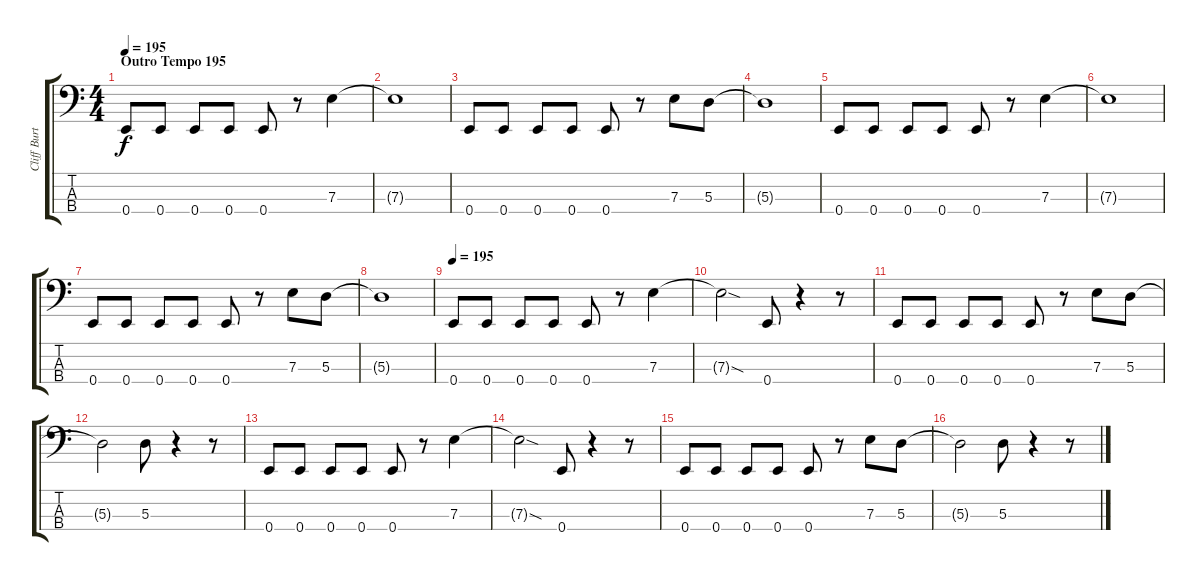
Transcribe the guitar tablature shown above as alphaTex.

\track ("Cliff Burton (Bass)" "Cliff Burt") {instrument electricbassfinger}
\staff {score tabs}
\tuning (G2 D2 A1 E1) {hide}
\ts (4 4)
\section ("" "Outro Tempo 195")
\tempo 195
\clef f4
\ks c
0.4.8{dy f} 0.4.8 0.4.8 0.4.8 0.4.8 r.8 7.3.4 |
7.3{t}.1 |
0.4.8 0.4.8 0.4.8 0.4.8 0.4.8 r.8 7.3.8 5.3.8 |
5.3{t}.1 |
0.4.8 0.4.8 0.4.8 0.4.8 0.4.8 r.8 7.3.4 |
7.3{t}.1 |
0.4.8 0.4.8 0.4.8 0.4.8 0.4.8 r.8 7.3.8 5.3.8 |
5.3{t}.1 |
\tempo 195
0.4.8 0.4.8 0.4.8 0.4.8 0.4.8 r.8 7.3.4 |
7.3{sod t}.2 0.4.8 r.4 r.8 |
0.4.8 0.4.8 0.4.8 0.4.8 0.4.8 r.8 7.3.8 5.3.8 |
5.3{t}.2 5.3.8 r.4 r.8 |
0.4.8 0.4.8 0.4.8 0.4.8 0.4.8 r.8 7.3.4 |
7.3{sod t}.2 0.4.8 r.4 r.8 |
0.4.8 0.4.8 0.4.8 0.4.8 0.4.8 r.8 7.3.8 5.3.8 |
5.3{t}.2 5.3.8 r.4 r.8
